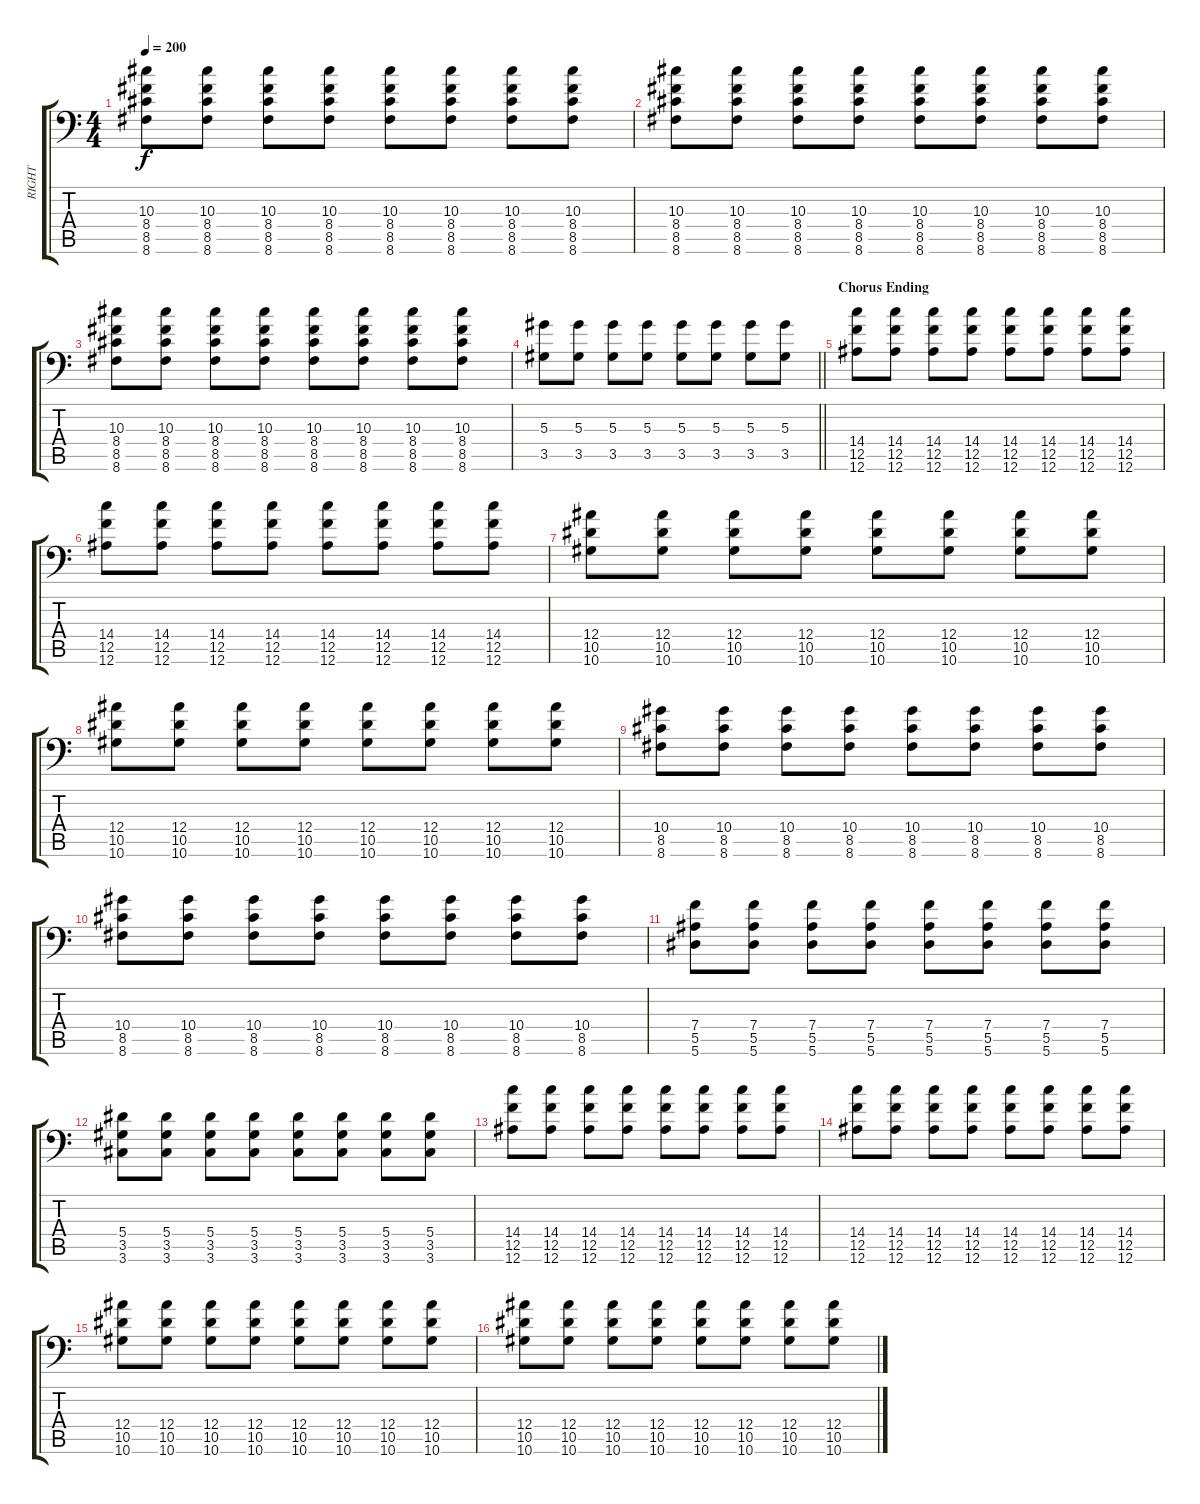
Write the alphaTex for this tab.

\track ("RIGHT" "RIGHT") {instrument distortionguitar}
\staff {score tabs}
\tuning (C4 G3 Eb3 Bb2 F2 Bb1) {hide}
\ts (4 4)
\tempo 200
\clef f4
\ks c
(10.3 8.4 8.5 8.6).8{dy f} (10.3 8.4 8.5 8.6).8 (10.3 8.4 8.5 8.6).8 (10.3 8.4 8.5 8.6).8 (10.3 8.4 8.5 8.6).8 (10.3 8.4 8.5 8.6).8 (10.3 8.4 8.5 8.6).8 (10.3 8.4 8.5 8.6).8 |
(10.3 8.4 8.5 8.6).8 (10.3 8.4 8.5 8.6).8 (10.3 8.4 8.5 8.6).8 (10.3 8.4 8.5 8.6).8 (10.3 8.4 8.5 8.6).8 (10.3 8.4 8.5 8.6).8 (10.3 8.4 8.5 8.6).8 (10.3 8.4 8.5 8.6).8 |
(10.3 8.4 8.5 8.6).8 (10.3 8.4 8.5 8.6).8 (10.3 8.4 8.5 8.6).8 (10.3 8.4 8.5 8.6).8 (10.3 8.4 8.5 8.6).8 (10.3 8.4 8.5 8.6).8 (10.3 8.4 8.5 8.6).8 (10.3 8.4 8.5 8.6).8 |
\barLineRight lightlight
(5.3 3.5).8 (5.3 3.5).8 (5.3 3.5).8 (5.3 3.5).8 (5.3 3.5).8 (5.3 3.5).8 (5.3 3.5).8 (5.3 3.5).8 |
\section ("" "Chorus Ending")
(14.4 12.5 12.6).8 (14.4 12.5 12.6).8 (14.4 12.5 12.6).8 (14.4 12.5 12.6).8 (14.4 12.5 12.6).8 (14.4 12.5 12.6).8 (14.4 12.5 12.6).8 (14.4 12.5 12.6).8 |
(14.4 12.5 12.6).8 (14.4 12.5 12.6).8 (14.4 12.5 12.6).8 (14.4 12.5 12.6).8 (14.4 12.5 12.6).8 (14.4 12.5 12.6).8 (14.4 12.5 12.6).8 (14.4 12.5 12.6).8 |
(12.4 10.5 10.6).8 (12.4 10.5 10.6).8 (12.4 10.5 10.6).8 (12.4 10.5 10.6).8 (12.4 10.5 10.6).8 (12.4 10.5 10.6).8 (12.4 10.5 10.6).8 (12.4 10.5 10.6).8 |
(12.4 10.5 10.6).8 (12.4 10.5 10.6).8 (12.4 10.5 10.6).8 (12.4 10.5 10.6).8 (12.4 10.5 10.6).8 (12.4 10.5 10.6).8 (12.4 10.5 10.6).8 (12.4 10.5 10.6).8 |
(10.4 8.5 8.6).8 (10.4 8.5 8.6).8 (10.4 8.5 8.6).8 (10.4 8.5 8.6).8 (10.4 8.5 8.6).8 (10.4 8.5 8.6).8 (10.4 8.5 8.6).8 (10.4 8.5 8.6).8 |
(10.4 8.5 8.6).8 (10.4 8.5 8.6).8 (10.4 8.5 8.6).8 (10.4 8.5 8.6).8 (10.4 8.5 8.6).8 (10.4 8.5 8.6).8 (10.4 8.5 8.6).8 (10.4 8.5 8.6).8 |
(7.4 5.5 5.6).8 (7.4 5.5 5.6).8 (7.4 5.5 5.6).8 (7.4 5.5 5.6).8 (7.4 5.5 5.6).8 (7.4 5.5 5.6).8 (7.4 5.5 5.6).8 (7.4 5.5 5.6).8 |
(5.4 3.5 3.6).8 (5.4 3.5 3.6).8 (5.4 3.5 3.6).8 (5.4 3.5 3.6).8 (5.4 3.5 3.6).8 (5.4 3.5 3.6).8 (5.4 3.5 3.6).8 (5.4 3.5 3.6).8 |
(14.4 12.5 12.6).8 (14.4 12.5 12.6).8 (14.4 12.5 12.6).8 (14.4 12.5 12.6).8 (14.4 12.5 12.6).8 (14.4 12.5 12.6).8 (14.4 12.5 12.6).8 (14.4 12.5 12.6).8 |
(14.4 12.5 12.6).8 (14.4 12.5 12.6).8 (14.4 12.5 12.6).8 (14.4 12.5 12.6).8 (14.4 12.5 12.6).8 (14.4 12.5 12.6).8 (14.4 12.5 12.6).8 (14.4 12.5 12.6).8 |
(12.4 10.5 10.6).8 (12.4 10.5 10.6).8 (12.4 10.5 10.6).8 (12.4 10.5 10.6).8 (12.4 10.5 10.6).8 (12.4 10.5 10.6).8 (12.4 10.5 10.6).8 (12.4 10.5 10.6).8 |
(12.4 10.5 10.6).8 (12.4 10.5 10.6).8 (12.4 10.5 10.6).8 (12.4 10.5 10.6).8 (12.4 10.5 10.6).8 (12.4 10.5 10.6).8 (12.4 10.5 10.6).8 (12.4 10.5 10.6).8
